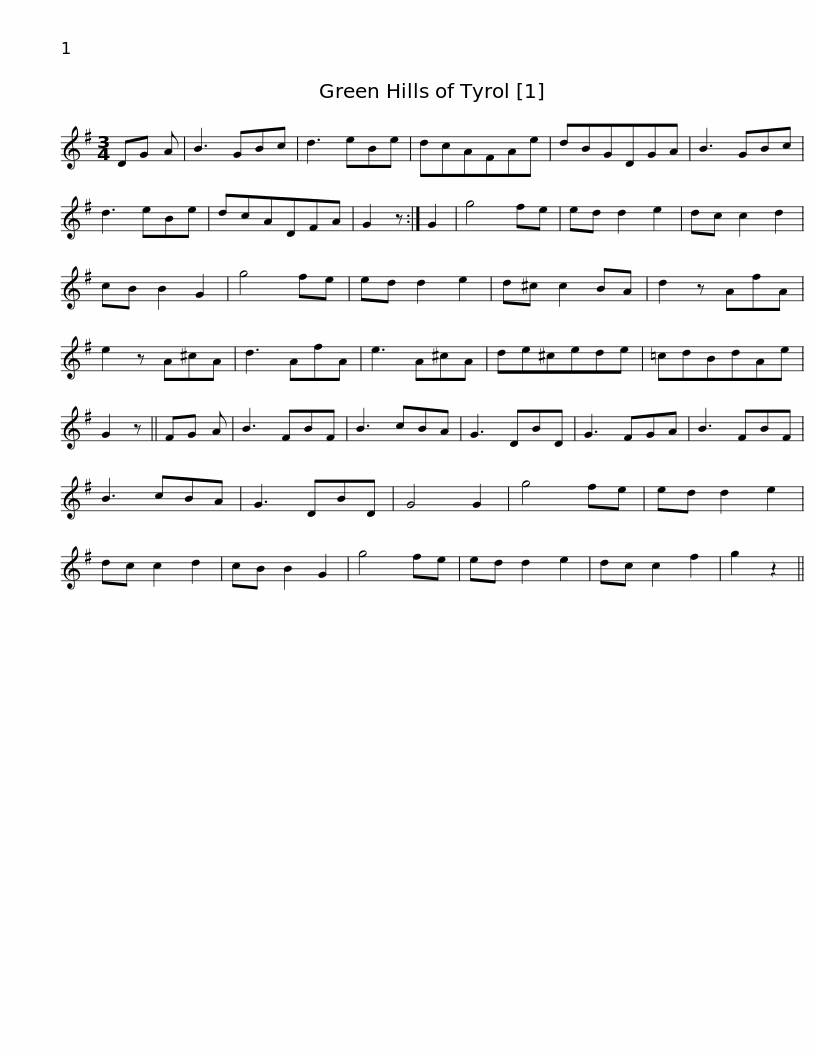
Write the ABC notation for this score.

X:1
L:1/8
M:3/4
I:linebreak $
K:G
V:1 treble
V:1
 DG A | B3 GBc | d3 eBe | dcAFAe | dBGDGA | %5
 B3 GBc | d3 eBe | dcADFA | G2 z :|$ G2 | %10
 g4 fe | ed d2 e2 | dc c2 d2 | cB B2 G2 | g4 fe | %15
 ed d2 e2 | d^c c2 BA | d2 z AfA | e2 z A^cA |$ d3 AfA | %20
 e3 A^cA | de^cede | =cdBdAe | G2 z || FG A | %25
 B3 FBF | B3 cBA | G3 DBD |$ G3 FGA | B3 FBF | %30
 B3 cBA | G3 DBD | G4 G2 | g4 fe | ed d2 e2 | %35
 dc c2 d2 | cB B2 G2 | g4 fe | ed d2 e2 |$ dc c2 f2 | %40
 g2 z2 || %41
